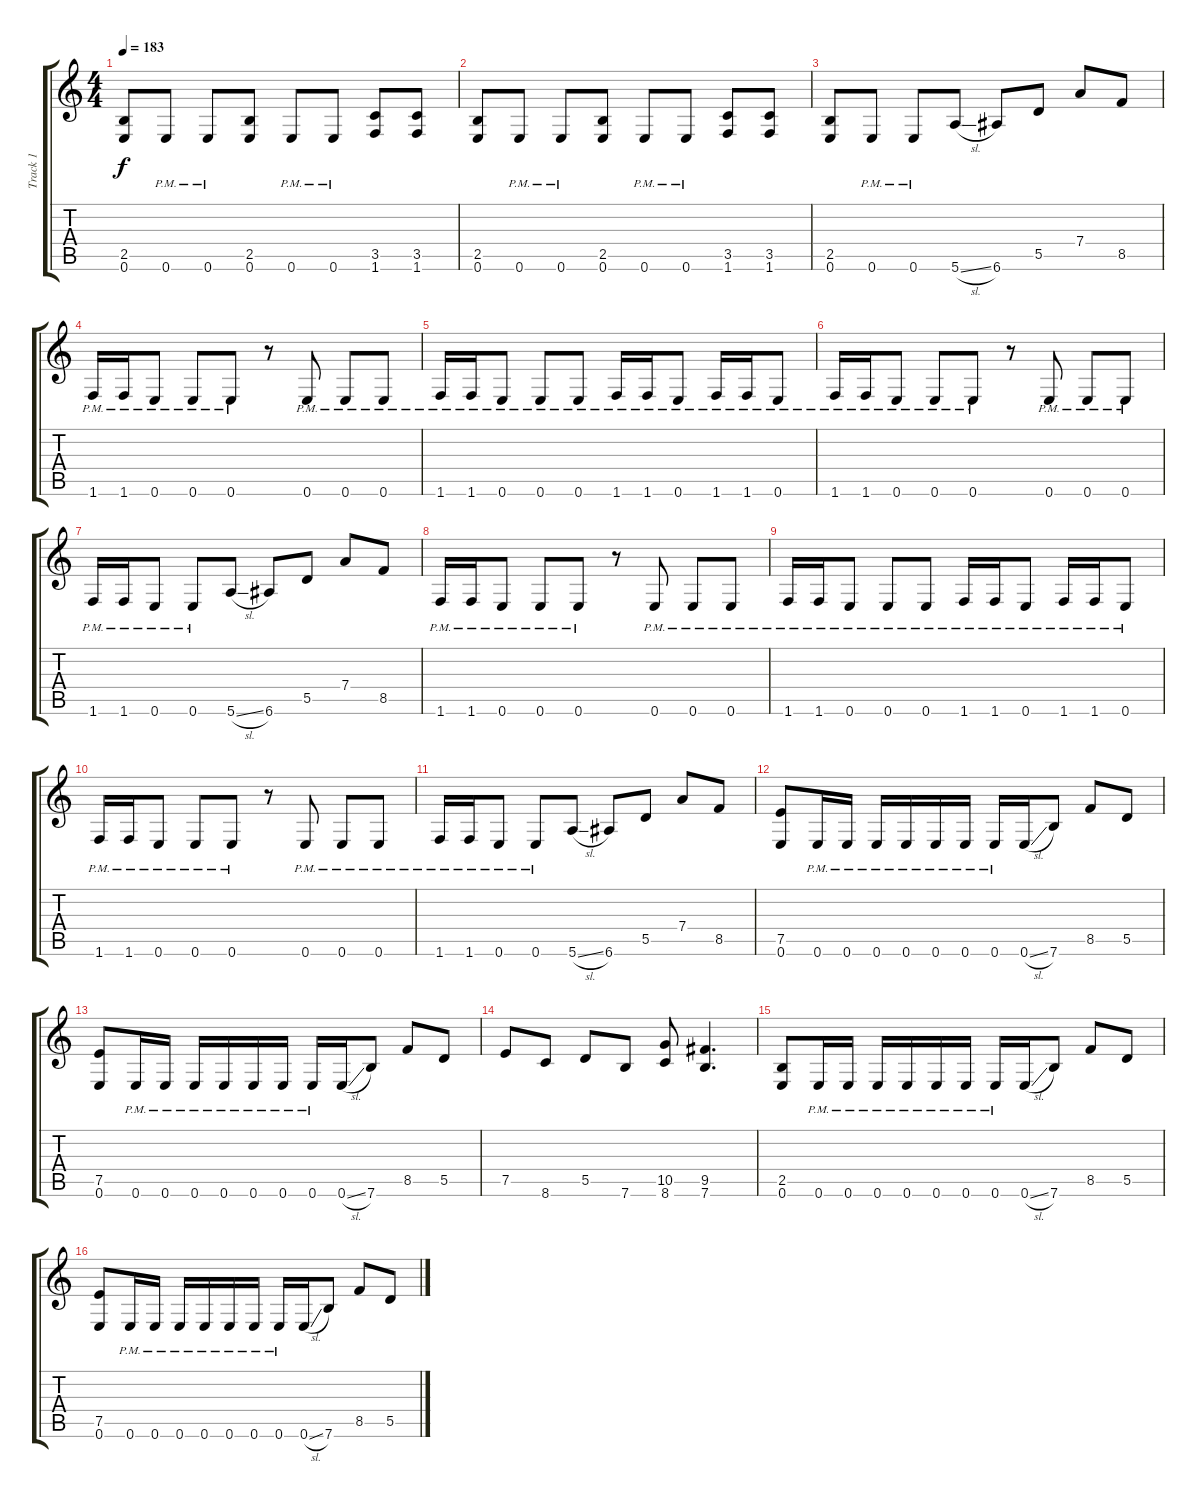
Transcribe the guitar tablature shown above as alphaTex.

\track ("Track 1" "Track 1") {instrument distortionguitar}
\staff {score tabs}
\tuning (E4 B3 G3 D3 A2 E2) {hide}
\ts (4 4)
\tempo 183
\clef g2
\ks c
(2.5 0.6).8{dy f} 0.6{pm}.8 0.6{pm}.8 (2.5 0.6).8 0.6{pm}.8 0.6{pm}.8 (3.5 1.6).8 (3.5 1.6).8 |
(2.5 0.6).8 0.6{pm}.8 0.6{pm}.8 (2.5 0.6).8 0.6{pm}.8 0.6{pm}.8 (3.5 1.6).8 (3.5 1.6).8 |
(2.5 0.6).8 0.6{pm}.8 0.6{pm}.8 5.6{sl}.8 6.6.8 5.5.8 7.4.8 8.5.8 |
1.6{pm}.16 1.6{pm}.16 0.6{pm}.8 0.6{pm}.8 0.6{pm}.8 r.8 0.6{pm}.8 0.6{pm}.8 0.6{pm}.8 |
1.6{pm}.16 1.6{pm}.16 0.6{pm}.8 0.6{pm}.8 0.6{pm}.8 1.6{pm}.16 1.6{pm}.16 0.6{pm}.8 1.6{pm}.16 1.6{pm}.16 0.6{pm}.8 |
1.6{pm}.16 1.6{pm}.16 0.6{pm}.8 0.6{pm}.8 0.6{pm}.8 r.8 0.6{pm}.8 0.6{pm}.8 0.6{pm}.8 |
1.6{pm}.16 1.6{pm}.16 0.6{pm}.8 0.6{pm}.8 5.6{sl}.8 6.6.8 5.5.8 7.4.8 8.5.8 |
1.6{pm}.16 1.6{pm}.16 0.6{pm}.8 0.6{pm}.8 0.6{pm}.8 r.8 0.6{pm}.8 0.6{pm}.8 0.6{pm}.8 |
1.6{pm}.16 1.6{pm}.16 0.6{pm}.8 0.6{pm}.8 0.6{pm}.8 1.6{pm}.16 1.6{pm}.16 0.6{pm}.8 1.6{pm}.16 1.6{pm}.16 0.6{pm}.8 |
1.6{pm}.16 1.6{pm}.16 0.6{pm}.8 0.6{pm}.8 0.6{pm}.8 r.8 0.6{pm}.8 0.6{pm}.8 0.6{pm}.8 |
1.6{pm}.16 1.6{pm}.16 0.6{pm}.8 0.6{pm}.8 5.6{sl}.8 6.6.8 5.5.8 7.4.8 8.5.8 |
(7.5 0.6).8 0.6{pm}.16 0.6{pm}.16 0.6{pm}.16 0.6{pm}.16 0.6{pm}.16 0.6{pm}.16 0.6{pm}.16 0.6{sl}.16 7.6.8 8.5.8 5.5.8 |
(7.5 0.6).8 0.6{pm}.16 0.6{pm}.16 0.6{pm}.16 0.6{pm}.16 0.6{pm}.16 0.6{pm}.16 0.6{pm}.16 0.6{sl}.16 7.6.8 8.5.8 5.5.8 |
7.5.8 8.6.8 5.5.8 7.6.8 (10.5 8.6).8 (9.5 7.6).4{d} |
(2.5 0.6).8 0.6{pm}.16 0.6{pm}.16 0.6{pm}.16 0.6{pm}.16 0.6{pm}.16 0.6{pm}.16 0.6{pm}.16 0.6{sl}.16 7.6.8 8.5.8 5.5.8 |
(7.5 0.6).8 0.6{pm}.16 0.6{pm}.16 0.6{pm}.16 0.6{pm}.16 0.6{pm}.16 0.6{pm}.16 0.6{pm}.16 0.6{sl}.16 7.6.8 8.5.8 5.5.8
